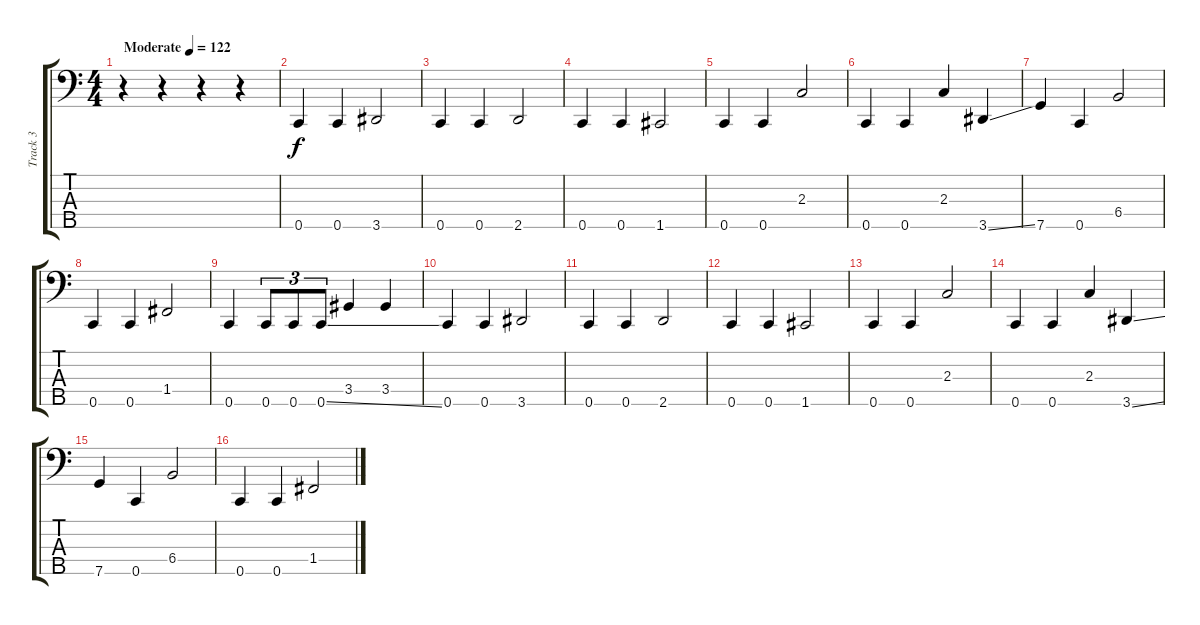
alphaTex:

\track ("Track 3" "Track 3") {instrument electricbasspick}
\staff {score tabs}
\tuning (Ab2 Eb2 Bb1 F1 C1) {hide}
\ts (4 4)
\tempo (122 "Moderate")
\clef f4
\ks c
r.4{dy f instrument electricbasspick} r.4 r.4 r.4 |
0.5.4 0.5.4 3.5.2 |
0.5.4 0.5.4 2.5.2 |
0.5.4 0.5.4 1.5.2 |
0.5.4 0.5.4 2.3.2 |
0.5.4 0.5.4 2.3.4 3.5{ss}.4 |
7.5.4 0.5.4 6.4.2 |
0.5.4 0.5.4 1.4.2 |
0.5.4 0.5.8{tu (3 2)} 0.5.8{tu (3 2)} 0.5{ss}.8{tu (3 2)} 3.4.4 3.4.4 |
0.5.4 0.5.4 3.5.2 |
0.5.4 0.5.4 2.5.2 |
0.5.4 0.5.4 1.5.2 |
0.5.4 0.5.4 2.3.2 |
0.5.4 0.5.4 2.3.4 3.5{ss}.4 |
7.5.4 0.5.4 6.4.2 |
0.5.4 0.5.4 1.4.2
